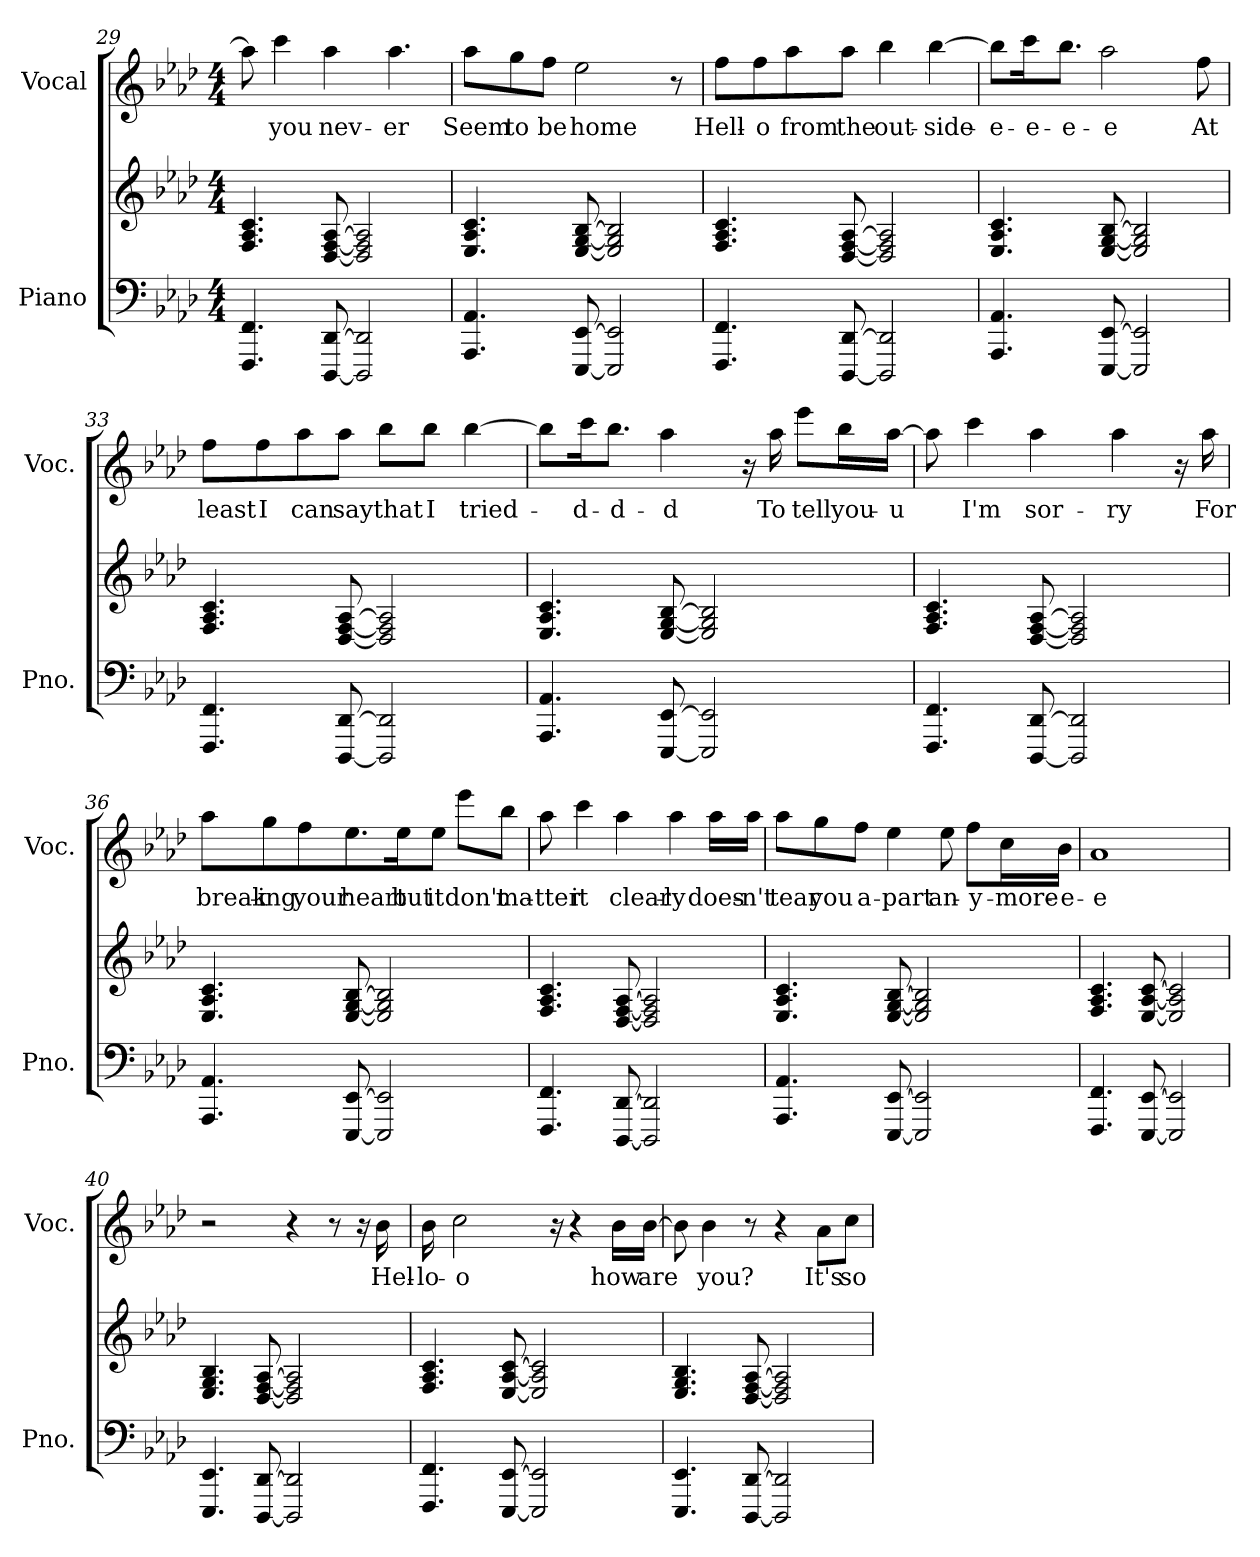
**kern	**kern	**kern	**text
*part2	*part2	*part1	*part1
*staff3	*staff2	*staff1	*staff1
*I"Piano	*	*I"Vocal	*
*I'Pno.	*	*I'Voc.	*
*clefF4	*clefG2	*clefG2	*
*k[b-e-a-d-]	*k[b-e-a-d-]	*k[b-e-a-d-]	*
*M4/4	*M4/4	*M4/4	*
=29	=29	=29	=29
4.FFF/ 4.FF/	4.F/ 4.A-/ 4.c/	8aa-\]	.
.	.	4ccc\	you
[8DDD-/ [8DD-/	[8D-/ [8F/ [8A-/	4aa-\	nev-
2DDD-/] 2DD-/]	2D-/] 2F/] 2A-/]	.	.
.	.	4.aa-\	-er
!!LO:LB:g=z
=30	=30	=30	=30
4.AAA-/ 4.AA-/	4.E-/ 4.A-/ 4.c/	8aa-\L	Seem
.	.	8gg\	to
.	.	8ff\J	be
[8EEE-/ [8EE-/	[8E-/ [8G/ [8B-/	2ee-\	home
2EEE-/] 2EE-/]	2E-/] 2G/] 2B-/]	.	.
.	.	8r	.
=31	=31	=31	=31
4.FFF/ 4.FF/	4.F/ 4.A-/ 4.c/	8ff\L	Hell-
.	.	8ff\	-o
.	.	8aa-\	from
[8DDD-/ [8DD-/	[8D-/ [8F/ [8A-/	8aa-\J	the
2DDD-/] 2DD-/]	2D-/] 2F/] 2A-/]	4bb-\	out-
.	.	[4bb-\	-side-
=32	=32	=32	=32
4.AAA-/ 4.AA-/	4.E-/ 4.A-/ 4.c/	8bb-\L]	-e-
.	.	16ccc\K	-e-
.	.	8.bb-\J	-e-
[8EEE-/ [8EE-/	[8E-/ [8G/ [8B-/	2aa-\	-e
2EEE-/] 2EE-/]	2E-/] 2G/] 2B-/]	.	.
.	.	8ff\	At
!!LO:LB:g=z
=33	=33	=33	=33
4.FFF/ 4.FF/	4.F/ 4.A-/ 4.c/	8ff\L	least
.	.	8ff\	I
.	.	8aa-\	can
[8DDD-/ [8DD-/	[8D-/ [8F/ [8A-/	8aa-\J	say
2DDD-/] 2DD-/]	2D-/] 2F/] 2A-/]	8bb-\L	that
.	.	8bb-\J	I
.	.	[4bb-\	tried-
=34	=34	=34	=34
4.AAA-/ 4.AA-/	4.E-/ 4.A-/ 4.c/	8bb-\L]	.
.	.	16ccc\K	-d-
.	.	8.bb-\J	-d-
[8EEE-/ [8EE-/	[8E-/ [8G/ [8B-/	4aa-\	-d
2EEE-/] 2EE-/]	2E-/] 2G/] 2B-/]	.	.
.	.	16r	.
.	.	16aa-\	To
.	.	8eee-\L	tell
.	.	16bb-\L	you-
.	.	[16aa-\JJ	-u
=35	=35	=35	=35
4.FFF/ 4.FF/	4.F/ 4.A-/ 4.c/	8aa-\]	.
.	.	4ccc\	I'm
[8DDD-/ [8DD-/	[8D-/ [8F/ [8A-/	4aa-\	sor-
2DDD-/] 2DD-/]	2D-/] 2F/] 2A-/]	.	.
.	.	4aa-\	-ry
.	.	16r	.
.	.	16aa-\	For
!!LO:PB:g=z
=36	=36	=36	=36
4.AAA-/ 4.AA-/	4.E-/ 4.A-/ 4.c/	8aa-\L	break-
.	.	8gg\	-ing
.	.	8ff\	your
[8EEE-/ [8EE-/	[8E-/ [8G/ [8B-/	8.ee-\	heart
2EEE-/] 2EE-/]	2E-/] 2G/] 2B-/]	.	.
.	.	16ee-\K	but
.	.	8ee-\J	it
.	.	8eee-\L	don't
.	.	8bb-\J	ma-
=37	=37	=37	=37
4.FFF/ 4.FF/	4.F/ 4.A-/ 4.c/	8aa-\	-tter
.	.	4ccc\	it
[8DDD-/ [8DD-/	[8D-/ [8F/ [8A-/	4aa-\	clear-
2DDD-/] 2DD-/]	2D-/] 2F/] 2A-/]	.	.
.	.	4aa-\	-ly
.	.	16aa-\LL	does-
.	.	16aa-\JJ	-n't
!!LO:LB:g=z
=38	=38	=38	=38
4.AAA-/ 4.AA-/	4.E-/ 4.A-/ 4.c/	8aa-\L	tear
.	.	8gg\	you
.	.	8ff\J	a-
[8EEE-/ [8EE-/	[8E-/ [8G/ [8B-/	4ee-\	-part
2EEE-/] 2EE-/]	2E-/] 2G/] 2B-/]	.	.
.	.	8ee-\	an-
.	.	8ff\L	-y-
.	.	16cc\L	-more-
.	.	16b-\JJ	-e-
=39	=39	=39	=39
4.FFF/ 4.FF/	4.F/ 4.A-/ 4.c/	1a-	-e
[8EEE-/ [8EE-/	[8E-/ [8A-/ [8c/	.	.
2EEE-/] 2EE-/]	2E-/] 2A-/] 2c/]	.	.
=40	=40	=40	=40
4.EEE-/ 4.EE-/	4.E-/ 4.G/ 4.B-/	2r	.
[8DDD-/ [8DD-/	[8D-/ [8F/ [8A-/	.	.
2DDD-/] 2DD-/]	2D-/] 2F/] 2A-/]	4r	.
.	.	8r	.
.	.	16r	.
.	.	16b-\	Hel-
=41	=41	=41	=41
4.FFF/ 4.FF/	4.F/ 4.A-/ 4.c/	16b-\	-lo-
.	.	2cc\	-o
[8EEE-/ [8EE-/	[8E-/ [8A-/ [8c/	.	.
2EEE-/] 2EE-/]	2E-/] 2A-/] 2c/]	.	.
.	.	16r	.
.	.	4r	.
.	.	16b-\LL	how
.	.	[16b-\JJ	are
!!LO:LB:g=z
=42	=42	=42	=42
4.EEE-/ 4.EE-/	4.E-/ 4.G/ 4.B-/	8b-\]	.
.	.	4b-\	you?
[8DDD-/ [8DD-/	[8D-/ [8F/ [8A-/	8r	.
2DDD-/] 2DD-/]	2D-/] 2F/] 2A-/]	4r	.
.	.	8a-\L	It's
.	.	8cc\J	so
=	=	=	=
*-	*-	*-	*-
